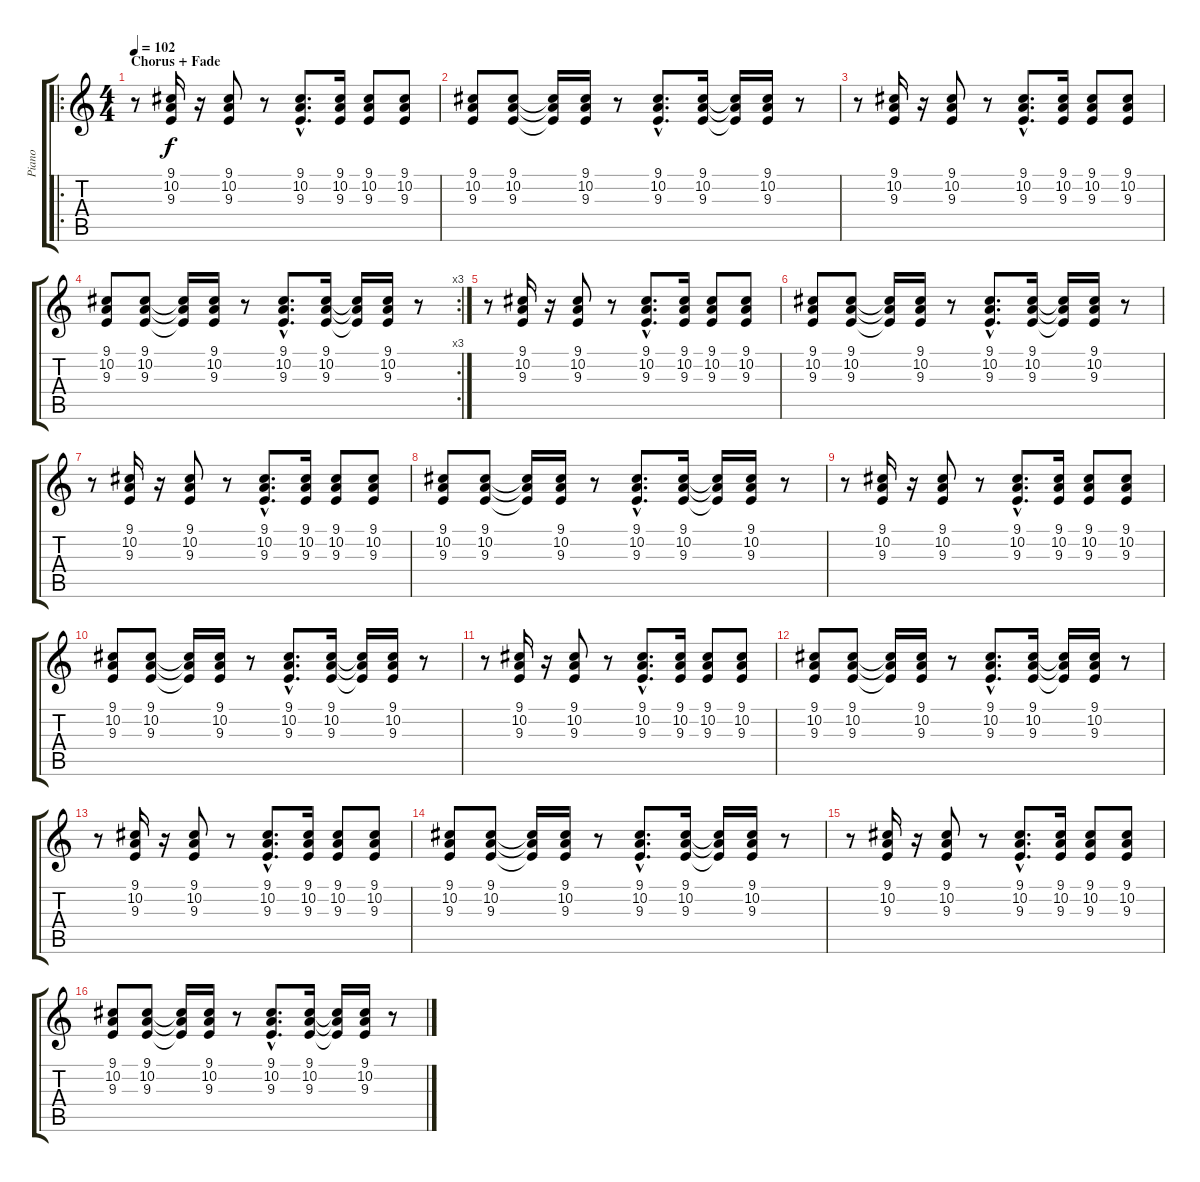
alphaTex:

\track ("Piano" "Piano") {instrument acousticgrandpiano}
\staff {score tabs}
\tuning (E4 B3 G3 D3 A2 E2) {hide}
\ro
\ts (4 4)
\section ("" "Chorus + Fade")
\tempo 102
\clef g2
\ks c
r.8{dy f} (9.1 10.2 9.3).16 r.16 (9.1 10.2 9.3).8 r.8 (9.1{hac} 10.2{hac} 9.3{hac}).8{d} (9.1 10.2 9.3).16 (9.1 10.2 9.3).8 (9.1 10.2 9.3).8 |
(9.1 10.2 9.3).8 (9.1 10.2 9.3).8 (9.1{t} 10.2{t} 9.3{t}).16 (9.1 10.2 9.3).16 r.8 (9.1{hac} 10.2{hac} 9.3{hac}).8{d} (9.1 10.2 9.3).16 (9.1{t} 10.2{t} 9.3{t}).16 (9.1 10.2 9.3).16 r.8 |
r.8 (9.1 10.2 9.3).16 r.16 (9.1 10.2 9.3).8 r.8 (9.1{hac} 10.2{hac} 9.3{hac}).8{d} (9.1 10.2 9.3).16 (9.1 10.2 9.3).8 (9.1 10.2 9.3).8 |
\rc 3
(9.1 10.2 9.3).8 (9.1 10.2 9.3).8 (9.1{t} 10.2{t} 9.3{t}).16 (9.1 10.2 9.3).16 r.8 (9.1{hac} 10.2{hac} 9.3{hac}).8{d} (9.1 10.2 9.3).16 (9.1{t} 10.2{t} 9.3{t}).16 (9.1 10.2 9.3).16 r.8 |
r.8 (9.1 10.2 9.3).16 r.16 (9.1 10.2 9.3).8 r.8 (9.1{hac} 10.2{hac} 9.3{hac}).8{d} (9.1 10.2 9.3).16 (9.1 10.2 9.3).8 (9.1 10.2 9.3).8 |
(9.1 10.2 9.3).8 (9.1 10.2 9.3).8 (9.1{t} 10.2{t} 9.3{t}).16 (9.1 10.2 9.3).16 r.8 (9.1{hac} 10.2{hac} 9.3{hac}).8{d} (9.1 10.2 9.3).16 (9.1{t} 10.2{t} 9.3{t}).16 (9.1 10.2 9.3).16 r.8 |
r.8 (9.1 10.2 9.3).16 r.16 (9.1 10.2 9.3).8 r.8 (9.1{hac} 10.2{hac} 9.3{hac}).8{d} (9.1 10.2 9.3).16 (9.1 10.2 9.3).8 (9.1 10.2 9.3).8 |
(9.1 10.2 9.3).8 (9.1 10.2 9.3).8 (9.1{t} 10.2{t} 9.3{t}).16 (9.1 10.2 9.3).16 r.8 (9.1{hac} 10.2{hac} 9.3{hac}).8{d} (9.1 10.2 9.3).16 (9.1{t} 10.2{t} 9.3{t}).16 (9.1 10.2 9.3).16 r.8 |
r.8 (9.1 10.2 9.3).16 r.16 (9.1 10.2 9.3).8 r.8 (9.1{hac} 10.2{hac} 9.3{hac}).8{d} (9.1 10.2 9.3).16 (9.1 10.2 9.3).8 (9.1 10.2 9.3).8 |
(9.1 10.2 9.3).8 (9.1 10.2 9.3).8 (9.1{t} 10.2{t} 9.3{t}).16 (9.1 10.2 9.3).16 r.8 (9.1{hac} 10.2{hac} 9.3{hac}).8{d} (9.1 10.2 9.3).16 (9.1{t} 10.2{t} 9.3{t}).16 (9.1 10.2 9.3).16 r.8 |
r.8 (9.1 10.2 9.3).16 r.16 (9.1 10.2 9.3).8 r.8 (9.1{hac} 10.2{hac} 9.3{hac}).8{d} (9.1 10.2 9.3).16 (9.1 10.2 9.3).8 (9.1 10.2 9.3).8 |
(9.1 10.2 9.3).8 (9.1 10.2 9.3).8 (9.1{t} 10.2{t} 9.3{t}).16 (9.1 10.2 9.3).16 r.8 (9.1{hac} 10.2{hac} 9.3{hac}).8{d} (9.1 10.2 9.3).16 (9.1{t} 10.2{t} 9.3{t}).16 (9.1 10.2 9.3).16 r.8 |
r.8 (9.1 10.2 9.3).16 r.16 (9.1 10.2 9.3).8 r.8 (9.1{hac} 10.2{hac} 9.3{hac}).8{d} (9.1 10.2 9.3).16 (9.1 10.2 9.3).8 (9.1 10.2 9.3).8 |
(9.1 10.2 9.3).8 (9.1 10.2 9.3).8 (9.1{t} 10.2{t} 9.3{t}).16 (9.1 10.2 9.3).16 r.8 (9.1{hac} 10.2{hac} 9.3{hac}).8{d} (9.1 10.2 9.3).16 (9.1{t} 10.2{t} 9.3{t}).16 (9.1 10.2 9.3).16 r.8 |
r.8 (9.1 10.2 9.3).16 r.16 (9.1 10.2 9.3).8 r.8 (9.1{hac} 10.2{hac} 9.3{hac}).8{d} (9.1 10.2 9.3).16 (9.1 10.2 9.3).8 (9.1 10.2 9.3).8 |
(9.1 10.2 9.3).8 (9.1 10.2 9.3).8 (9.1{t} 10.2{t} 9.3{t}).16 (9.1 10.2 9.3).16 r.8 (9.1{hac} 10.2{hac} 9.3{hac}).8{d} (9.1 10.2 9.3).16 (9.1{t} 10.2{t} 9.3{t}).16 (9.1 10.2 9.3).16 r.8
